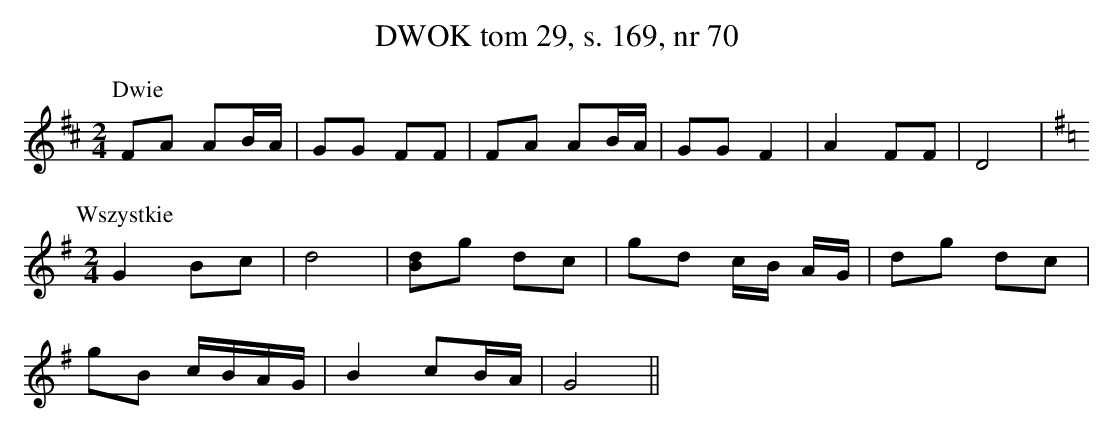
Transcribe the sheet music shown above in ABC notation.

X:1
T: DWOK tom 29, s. 169, nr 70
L:1/8
M:2/4
K:D
P:Dwie
FA AB/A/|GG FF|FA AB/A/|GG F2|A2 FF|D4|
P:Wszystkie
K:G
M:2/4
G2Bc|d4|[dB]g dc|gd c/B/ A/G/|dg dc|
gB c/B/A/G/|B2 cB/A/|G4||
